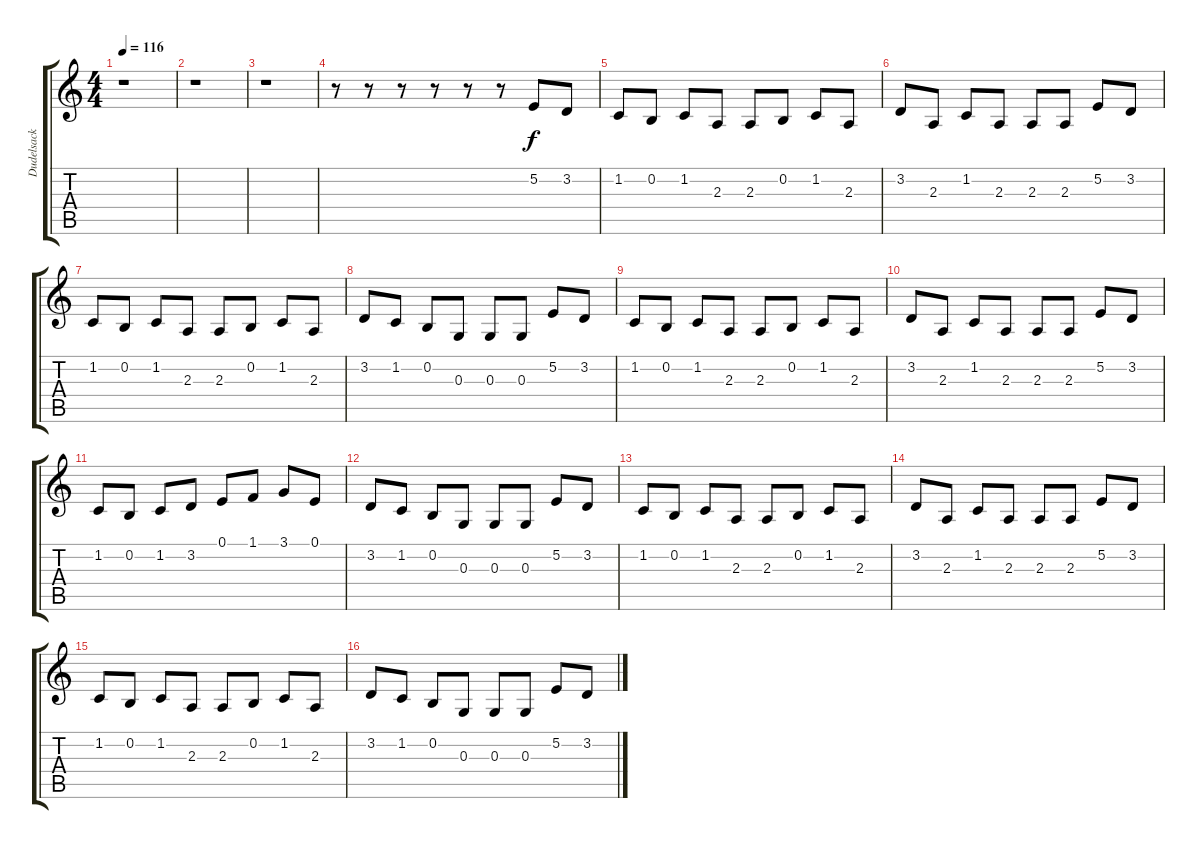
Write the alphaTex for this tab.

\track ("Dudelsack Doppel" "Dudelsack ") {instrument bagpipe}
\staff {score tabs}
\tuning (E4 B3 G3 D3 A2 E2) {hide}
\ts (4 4)
\tempo 116
\clef g2
\ks c
r.1{dy f instrument bagpipe} |
r.1 |
r.1 |
r.8 r.8 r.8 r.8 r.8 r.8 5.2.8 3.2.8 |
1.2.8 0.2.8 1.2.8 2.3.8 2.3.8 0.2.8 1.2.8 2.3.8 |
3.2.8 2.3.8 1.2.8 2.3.8 2.3.8 2.3.8 5.2.8 3.2.8 |
1.2.8 0.2.8 1.2.8 2.3.8 2.3.8 0.2.8 1.2.8 2.3.8 |
3.2.8 1.2.8 0.2.8 0.3.8 0.3.8 0.3.8 5.2.8 3.2.8 |
1.2.8 0.2.8 1.2.8 2.3.8 2.3.8 0.2.8 1.2.8 2.3.8 |
3.2.8 2.3.8 1.2.8 2.3.8 2.3.8 2.3.8 5.2.8 3.2.8 |
1.2.8 0.2.8 1.2.8 3.2.8 0.1.8 1.1.8 3.1.8 0.1.8 |
3.2.8 1.2.8 0.2.8 0.3.8 0.3.8 0.3.8 5.2.8 3.2.8 |
1.2.8 0.2.8 1.2.8 2.3.8 2.3.8 0.2.8 1.2.8 2.3.8 |
3.2.8 2.3.8 1.2.8 2.3.8 2.3.8 2.3.8 5.2.8 3.2.8 |
1.2.8 0.2.8 1.2.8 2.3.8 2.3.8 0.2.8 1.2.8 2.3.8 |
3.2.8 1.2.8 0.2.8 0.3.8 0.3.8 0.3.8 5.2.8 3.2.8
